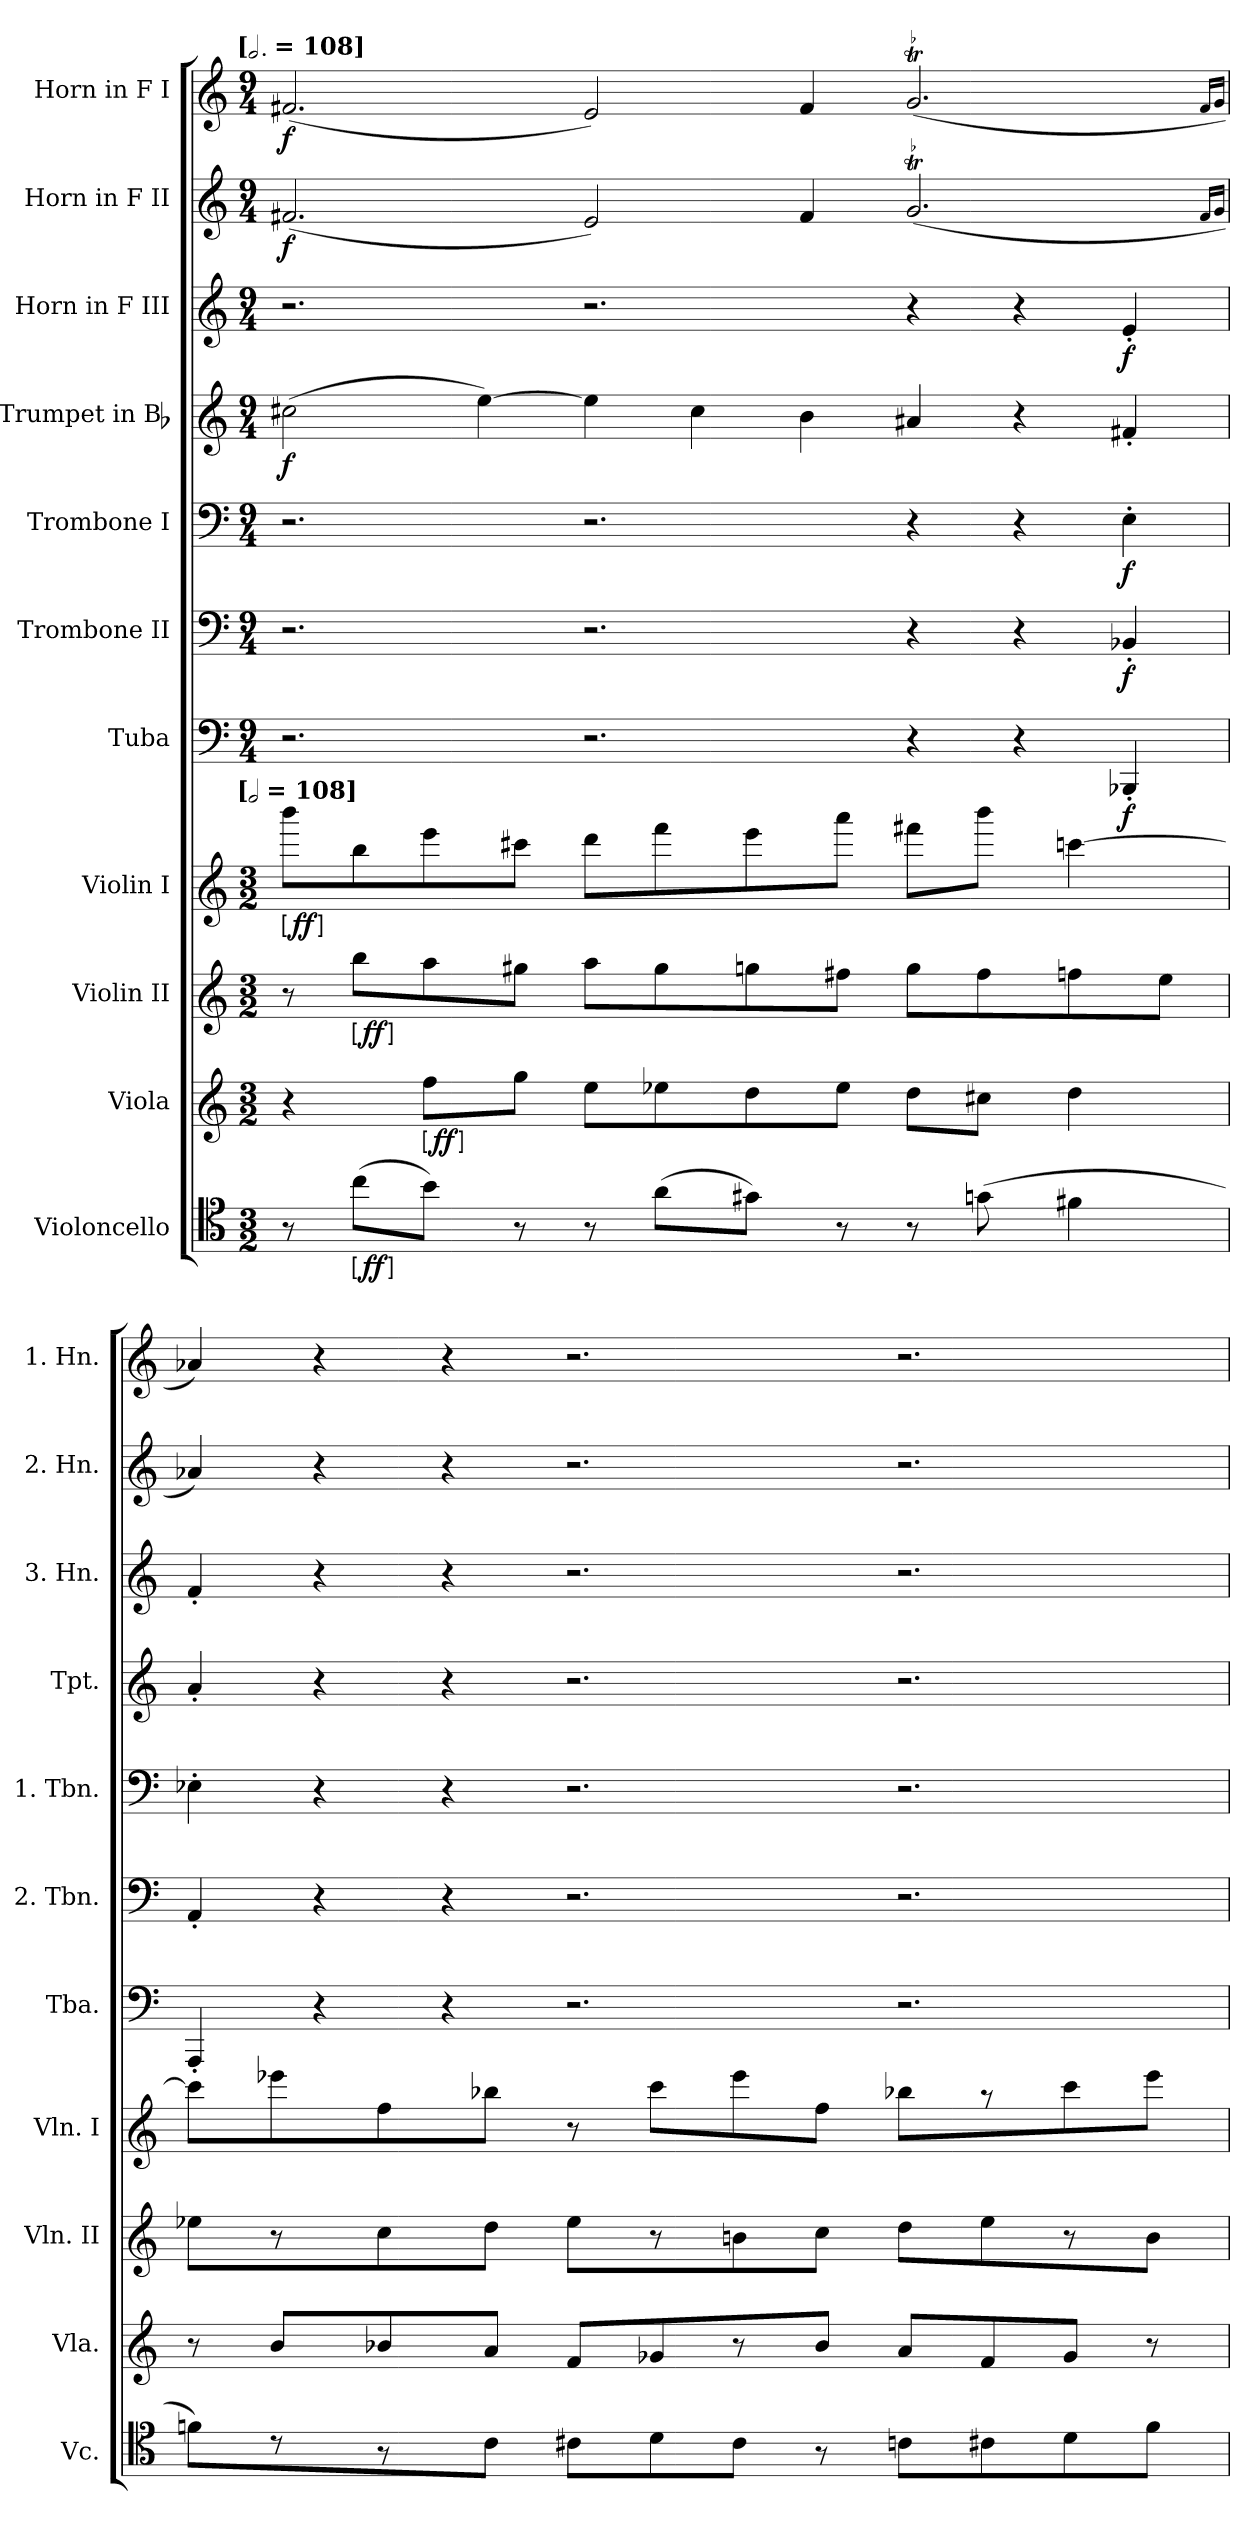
**kern	**dynam	**kern	**dynam	**kern	**dynam	**kern	**dynam	**kern	**dynam	**kern	**dynam	**kern	**dynam	**kern	**dynam	**kern	**dynam	**kern	**dynam	**kern	**dynam
*part11	*part11	*part10	*part10	*part9	*part9	*part8	*part8	*part7	*part7	*part6	*part6	*part5	*part5	*part4	*part4	*part3	*part3	*part2	*part2	*part1	*part1
*staff11	*staff11	*staff10	*staff10	*staff9	*staff9	*staff8	*staff8	*staff7	*staff7	*staff6	*staff6	*staff5	*staff5	*staff4	*staff4	*staff3	*staff3	*staff2	*staff2	*staff1	*staff1
*I"Violoncello	*	*I"Viola	*	*I"Violin II	*	*I"Violin I	*	*I"Tuba	*	*I"Trombone II	*	*I"Trombone I	*	*I"Trumpet in Bb	*	*I"Horn in F III	*	*I"Horn in F II	*	*I"Horn in F I	*
*I'Vc.	*	*I'Vla.	*	*I'Vln. II	*	*I'Vln. I	*	*I'Tba.	*	*I'2. Tbn.	*	*I'1. Tbn.	*	*I'Tpt.	*	*I'3. Hn.	*	*I'2. Hn.	*	*I'1. Hn.	*
*clefC4	*	*clefG2	*	*clefG2	*	*clefG2	*	*clefF4	*	*clefF4	*	*clefF4	*	*clefG2	*	*clefG2	*	*clefG2	*	*clefG2	*
*	*	*	*	*	*	*	*	*	*	*	*	*	*	*ITrd1c2	*	*ITrd4c7	*	*ITrd4c7	*	*ITrd4c7	*
*k[]	*	*k[]	*	*k[]	*	*k[]	*	*k[]	*	*k[]	*	*k[]	*	*k[b-e-]	*	*k[b-]	*	*k[b-]	*	*k[b-]	*
!!LO:TX:omd:t=[[half-dot] = 108]
*M3/2	*	*M3/2	*	*M3/2	*	*M3/2	*	*M9/4	*	*M9/4	*	*M9/4	*	*M9/4	*	*M9/4	*	*M9/4	*	*M9/4	*
*MM324	*	*MM324	*	*MM324	*	*MM216	*	*MM324	*	*MM324	*	*MM324	*	*MM324	*	*MM324	*	*MM324	*	*MM324	*
*Xtuplet	*	*Xtuplet	*	*Xtuplet	*	*Xtuplet	*	*	*	*	*	*	*	*	*	*	*	*	*	*	*
=	=	=	=	=	=	=	=	=	=	=	=	=	=	=	=	=	=	=	=	=	=
!	!	!	!	!	!	!LO:TX:t=[[half] = 108]	!	!	!	!	!	!	!	!	!	!	!	!	!	!	!
!	!	!	!	!	!	!	!LO:DY:ed=brack	!	!	!	!	!	!	!	!	!	!	!	!	!	!
16%3r	.	8%3r	.	16%3r	.	16%3bbbL	ff	2.r	.	2.r	.	2.r	.	(2bn	f	2.r	.	(2.Bn	f	(2.Bn	f
!	!LO:DY:ed=brack	!	!	!	!LO:DY:ed=brack	!	!	!	!	!	!	!	!	!	!	!	!	!	!	!	!
(16%3ccL	ff	.	.	16%3bbL	ff	16%3bb	.	.	.	.	.	.	.	.	.	.	.	.	.	.	.
!	!	!	!LO:DY:ed=brack	!	!	!	!	!	!	!	!	!	!	!	!	!	!	!	!	!	!
16%3bJ)	.	16%3ffL	ff	16%3aa	.	16%3eee	.	.	.	.	.	.	.	.	.	.	.	.	.	.	.
.	.	.	.	.	.	.	.	.	.	.	.	.	.	[4dd)	.	.	.	.	.	.	.
16%3r	.	16%3ggJ	.	16%3gg#XJ	.	16%3ccc#XJ	.	.	.	.	.	.	.	.	.	.	.	.	.	.	.
16%3r	.	16%3eeL	.	16%3aaL	.	16%3dddL	.	2.r	.	2.r	.	2.r	.	4dd]	.	2.r	.	2A)	.	2A)	.
(16%3aL	.	16%3ee-X	.	16%3gg#	.	16%3fff	.	.	.	.	.	.	.	.	.	.	.	.	.	.	.
.	.	.	.	.	.	.	.	.	.	.	.	.	.	4b	.	.	.	.	.	.	.
16%3g#XJ)	.	16%3dd	.	16%3ggn	.	16%3eee	.	.	.	.	.	.	.	.	.	.	.	.	.	.	.
.	.	.	.	.	.	.	.	.	.	.	.	.	.	4a	.	.	.	4B	.	4B	.
16%3r	.	16%3ee-J	.	16%3ff#XJ	.	16%3aaaJ	.	.	.	.	.	.	.	.	.	.	.	.	.	.	.
!	!	!	!	!	!	!	!	!	!	!	!	!	!	!	!	!	!	!LO:TR:acc=-	!	!LO:TR:acc=-	!
16%3r	.	16%3ddL	.	16%3ggL	.	16%3fff#XL	.	4r	.	4r	.	4r	.	4g#X	.	4r	.	(2.ct	.	(2.ct	.
(16%3gn	.	16%3cc#XJ	.	16%3ff#	.	16%3bbbJ	.	.	.	.	.	.	.	.	.	.	.	.	.	.	.
.	.	.	.	.	.	.	.	4r	.	4r	.	4r	.	4r	.	4r	.	.	.	.	.
8%3f#X	.	8%3dd	.	16%3ffn	.	[8%3cccn	.	.	.	.	.	.	.	.	.	.	.	.	.	.	.
.	.	.	.	.	.	.	.	4BBB-X'	f	4BB-X'	f	4E'	f	4en'	.	4A'	f	.	.	.	.
.	.	.	.	16%3eeJ	.	.	.	.	.	.	.	.	.	.	.	.	.	.	.	.	.
.	.	.	.	.	.	.	.	.	.	.	.	.	.	.	.	.	.	16qqB/LL	.	16qqB/LL	.
.	.	.	.	.	.	.	.	.	.	.	.	.	.	.	.	.	.	16qqc/JJ	.	16qqc/JJ	.
=1	=1	=1	=1	=1	=1	=1	=1	=1	=1	=1	=1	=1	=1	=1	=1	=1	=1	=1	=1	=1	=1
16%3fnL)	.	16%3r	.	16%3ee-XL	.	16%3cccL]	.	4AAA'	.	4AA'	.	4E-X'	.	4g'	.	4B-'	.	4d-X)	.	4d-X)	.
16%3r	.	16%3bL	.	16%3r	.	16%3eee-X	.	.	.	.	.	.	.	.	.	.	.	.	.	.	.
.	.	.	.	.	.	.	.	4r	.	4r	.	4r	.	4r	.	4r	.	4r	.	4r	.
16%3r	.	16%3b-X	.	16%3cc	.	16%3ff	.	.	.	.	.	.	.	.	.	.	.	.	.	.	.
.	.	.	.	.	.	.	.	4r	.	4r	.	4r	.	4r	.	4r	.	4r	.	4r	.
16%3cJ	.	16%3aJ	.	16%3ddJ	.	16%3bb-XJ	.	.	.	.	.	.	.	.	.	.	.	.	.	.	.
16%3c#XL	.	16%3fL	.	16%3ee-L	.	16%3r	.	2.r	.	2.r	.	2.r	.	2.r	.	2.r	.	2.r	.	2.r	.
16%3d	.	16%3g-X	.	16%3r	.	16%3cccL	.	.	.	.	.	.	.	.	.	.	.	.	.	.	.
16%3c#J	.	16%3r	.	16%3bn	.	16%3eee-	.	.	.	.	.	.	.	.	.	.	.	.	.	.	.
16%3r	.	16%3b-J	.	16%3ccJ	.	16%3ffJ	.	.	.	.	.	.	.	.	.	.	.	.	.	.	.
16%3cnL	.	16%3aL	.	16%3ddL	.	16%3bb-XL	.	2.r	.	2.r	.	2.r	.	2.r	.	2.r	.	2.r	.	2.r	.
16%3c#X	.	16%3f	.	16%3ee-	.	16%3r	.	.	.	.	.	.	.	.	.	.	.	.	.	.	.
16%3d	.	16%3g-J	.	16%3r	.	16%3ccc	.	.	.	.	.	.	.	.	.	.	.	.	.	.	.
16%3fJ	.	16%3r	.	16%3bJ	.	16%3eee-J	.	.	.	.	.	.	.	.	.	.	.	.	.	.	.
=	=	=	=	=	=	=	=	=	=	=	=	=	=	=	=	=	=	=	=	=	=
*-	*-	*-	*-	*-	*-	*-	*-	*-	*-	*-	*-	*-	*-	*-	*-	*-	*-	*-	*-	*-	*-
